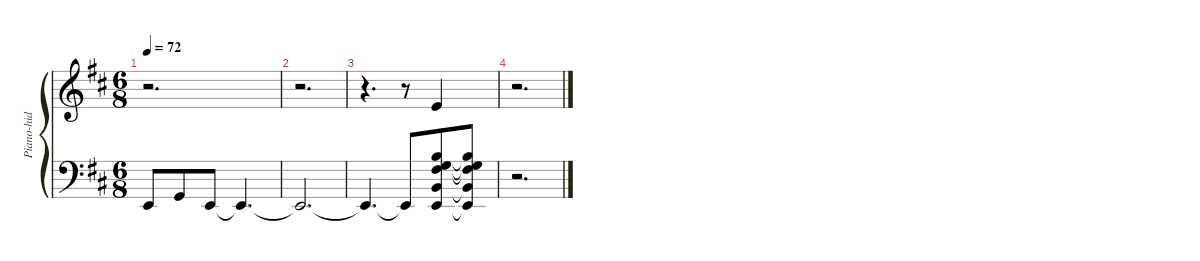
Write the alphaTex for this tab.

\defaultSystemsLayout 4
\hideDynamics
\bracketExtendMode groupsimilarinstruments
\firstSystemTrackNameMode fullname
\otherSystemsTrackNameOrientation horizontal
\track ("Piano-hid" "el.pno.") {defaultSystemsLayout 8 instrument electricpiano1}
\staff {score}
\tuning (E4 B3 G3 D3 A2 E2)
\ts (6 8)
\tempo 72
\clef g2
\ks bminor
r.2{d dy ff} |
r.2{d} |
r.4{d} r.8 0.1{acc forcenatural}.4 |
r.2{d}
\staff {score}
\tuning (G2 D2 A1 E1 B0)
\clef f4
\ottava regular
\simile none
\ks bminor
7.3{acc forcenatural}.8{dy ff} 5.2{acc forcenatural}.8 2.2{acc forcenatural}.8 2.2{t acc forcenatural}.4{d} |
2.2{t acc forcenatural}.2{d} |
2.2{t acc forcenatural}.4{d} 2.2{t acc forcenatural}.8 (27.4{acc forcenatural} 2.2{acc forcenatural} 21.3{acc #} 4.1{acc forcenatural} 36.5{acc forcenatural}).8 (27.4{t acc forcenatural} 2.2{t acc forcenatural} 21.3{t acc #} 4.1{t acc forcenatural} 36.5{t acc forcenatural}).8 |
r.2{d}
